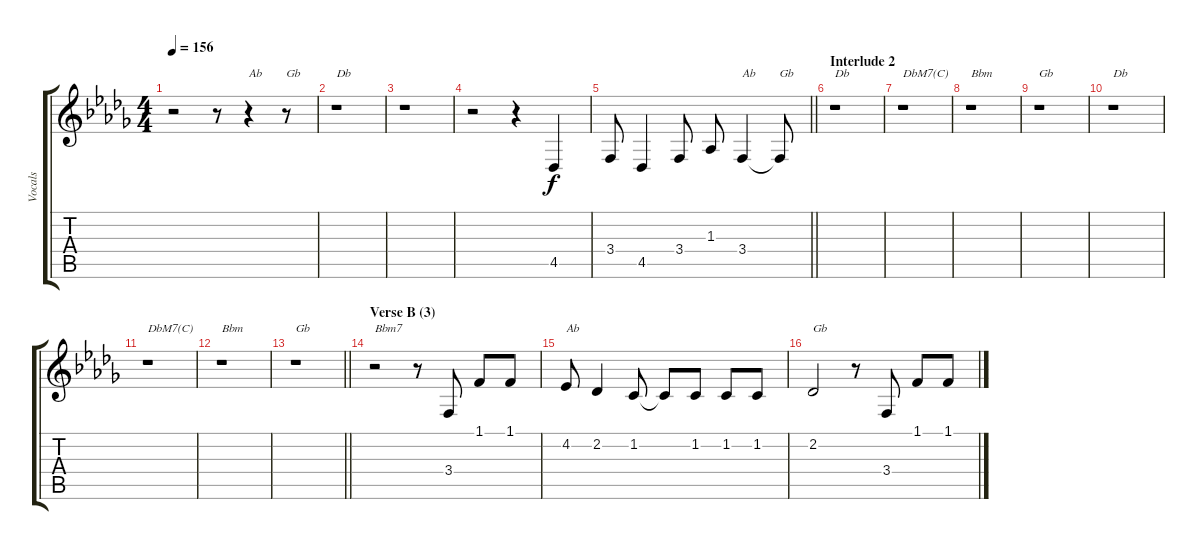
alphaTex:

\track ("Vocals" "Vocals") {instrument sopranosax}
\staff {score tabs}
\tuning (E4 B3 G3 D3 A2 E2) {hide}
\ts (4 4)
\tempo 156
\clef g2
\ks db
r.2{dy f} r.8 r.4{txt "Ab"} r.8{txt "Gb"} |
r.1{txt "Db"} |
r.1 |
r.2 r.4 4.5.4 |
\barLineRight lightlight
3.4.8 4.5.4 3.4.8 1.3.8 3.4.4{txt "Ab"} 3.4{t}.8{txt "Gb"} |
\section ("" "Interlude 2")
r.1{txt "Db"} |
r.1{txt "DbM7(C)"} |
r.1{txt "Bbm"} |
r.1{txt "Gb"} |
r.1{txt "Db"} |
r.1{txt "DbM7(C)"} |
r.1{txt "Bbm"} |
\barLineRight lightlight
r.1{txt "Gb"} |
\section ("" "Verse B (3)")
r.2{txt "Bbm7"} r.8 3.4.8 1.1.8 1.1.8 |
4.2.8{txt "Ab"} 2.2.4 1.2.8 1.2{t}.8 1.2.8 1.2.8 1.2.8 |
2.2.2{txt "Gb"} r.8 3.4.8 1.1.8 1.1.8
